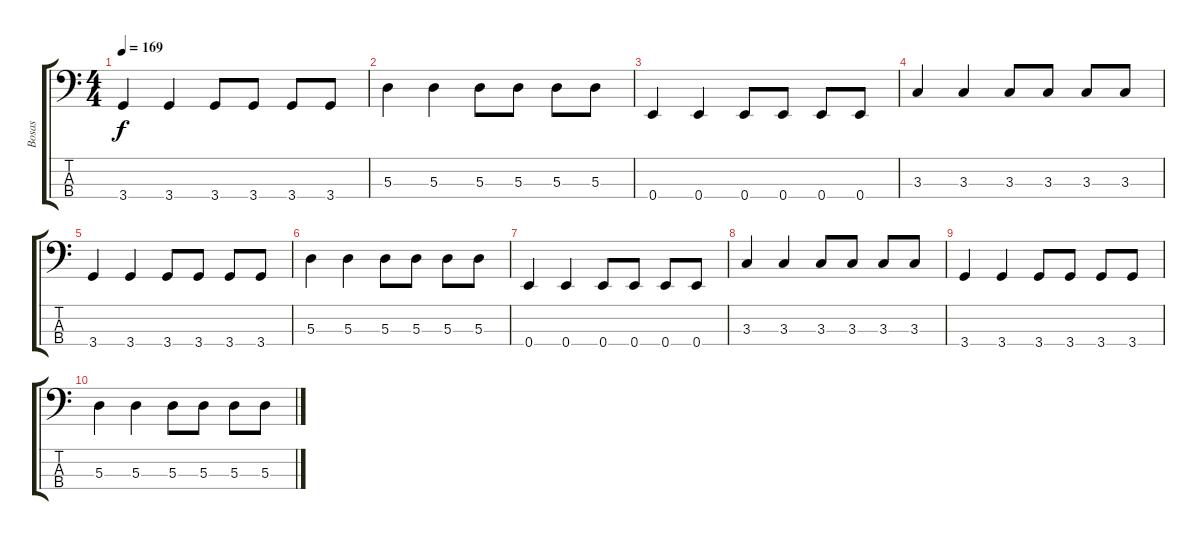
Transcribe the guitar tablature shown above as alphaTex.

\track ("Bosas" "Bosas") {instrument acousticbass}
\staff {score tabs}
\tuning (G2 D2 A1 E1) {hide}
\ts (4 4)
\tempo 169
\clef f4
\ks c
3.4.4{dy f} 3.4.4 3.4.8 3.4.8 3.4.8 3.4.8 |
5.3.4 5.3.4 5.3.8 5.3.8 5.3.8 5.3.8 |
0.4.4 0.4.4 0.4.8 0.4.8 0.4.8 0.4.8 |
3.3.4 3.3.4 3.3.8 3.3.8 3.3.8 3.3.8 |
3.4.4 3.4.4 3.4.8 3.4.8 3.4.8 3.4.8 |
5.3.4 5.3.4 5.3.8 5.3.8 5.3.8 5.3.8 |
0.4.4 0.4.4 0.4.8 0.4.8 0.4.8 0.4.8 |
3.3.4 3.3.4 3.3.8 3.3.8 3.3.8 3.3.8 |
3.4.4 3.4.4 3.4.8 3.4.8 3.4.8 3.4.8 |
5.3.4 5.3.4 5.3.8 5.3.8 5.3.8 5.3.8
